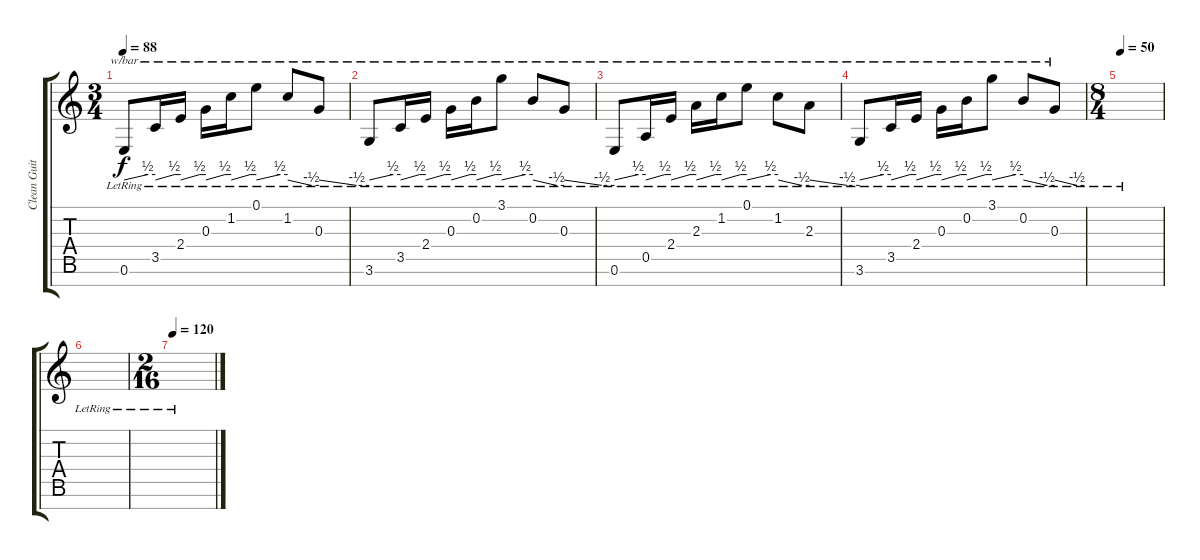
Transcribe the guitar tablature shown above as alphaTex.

\track ("Clean Guitar #1" "Clean Guit") {instrument electricguitarjazz}
\staff {score tabs}
\tuning (E4 B3 G3 D3 A2 E2 B1) {hide}
\ts (3 4)
\tempo 88
\clef g2
\ks c
0.6{lr}.8{tbe (custom default 0 0 45 2 60 2) dy f} 3.5{lr}.16{tbe (custom default 0 0 45 2 60 2)} 2.4{lr}.16{tbe (custom default 0 0 45 2 60 2)} 0.3{lr}.16{tbe (custom default 0 0 45 2 60 2)} 1.2{lr}.16{tbe (custom default 0 0 45 2 60 2)} 0.1{lr}.8{tbe (custom default 0 0 45 2 60 2)} 1.2{lr}.8{tbe (custom default 0 0 45 -2 60 -2)} 0.3{lr}.8{tbe (custom default 0 0 45 -2 60 -2)} |
3.6{lr}.8{tbe (custom default 0 0 45 2 60 2)} 3.5{lr}.16{tbe (custom default 0 0 45 2 60 2)} 2.4{lr}.16{tbe (custom default 0 0 45 2 60 2)} 0.3{lr}.16{tbe (custom default 0 0 45 2 60 2)} 0.2{lr}.16{tbe (custom default 0 0 45 2 60 2)} 3.1{lr}.8{tbe (custom default 0 0 45 2 60 2)} 0.2{lr}.8{tbe (custom default 0 0 45 -2 60 -2)} 0.3{lr}.8{tbe (custom default 0 0 45 -2 60 -2)} |
0.6{lr}.8{tbe (custom default 0 0 45 2 60 2)} 0.5{lr}.16{tbe (custom default 0 0 45 2 60 2)} 2.4{lr}.16{tbe (custom default 0 0 45 2 60 2)} 2.3{lr}.16{tbe (custom default 0 0 45 2 60 2)} 1.2{lr}.16{tbe (custom default 0 0 45 2 60 2)} 0.1{lr}.8{tbe (custom default 0 0 45 2 60 2)} 1.2{lr}.8{tbe (custom default 0 0 45 -2 60 -2)} 2.3{lr}.8{tbe (custom default 0 0 45 -2 60 -2)} |
3.6{lr}.8{tbe (custom default 0 0 45 2 60 2)} 3.5{lr}.16{tbe (custom default 0 0 45 2 60 2)} 2.4{lr}.16{tbe (custom default 0 0 45 2 60 2)} 0.3{lr}.16{tbe (custom default 0 0 45 2 60 2)} 0.2{lr}.16{tbe (custom default 0 0 45 2 60 2)} 3.1{lr}.8{tbe (custom default 0 0 45 2 60 2)} 0.2{lr}.8{tbe (custom default 0 0 45 -2 60 -2)} 0.3{lr}.8{tbe (custom default 0 0 45 -2 60 -2)} |
\ts (8 4)
\tempo 75
\tempo 50
|
|
\ts (2 16)
\tempo 120
